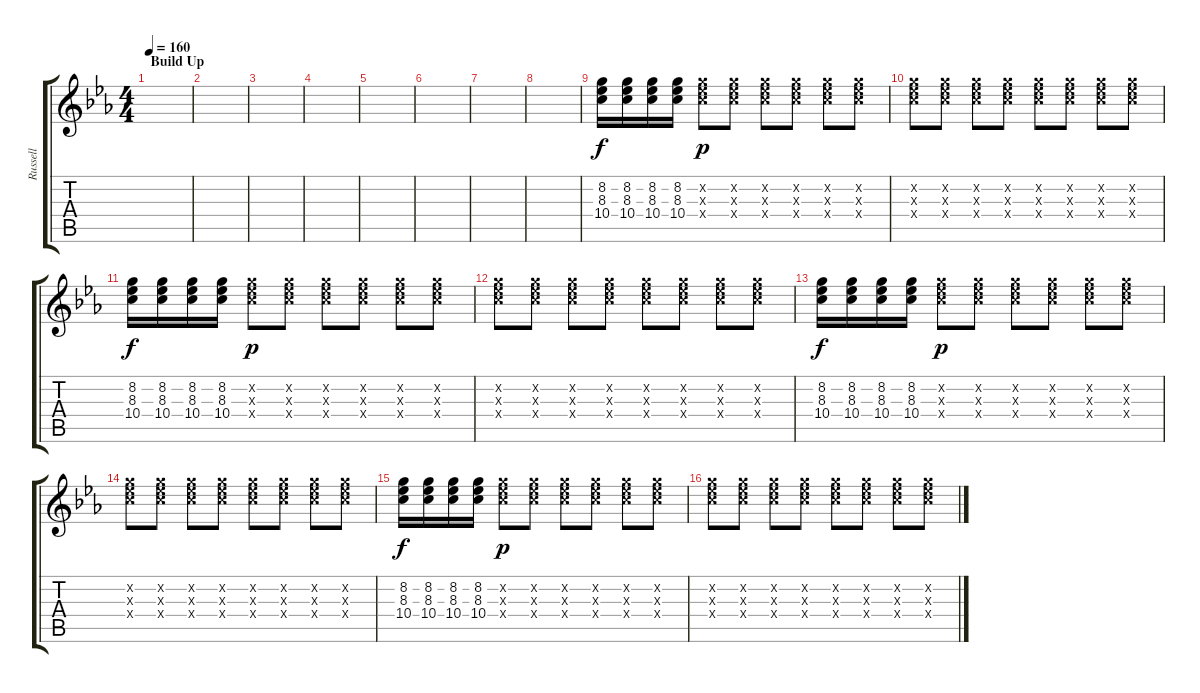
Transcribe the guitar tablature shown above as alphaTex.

\track ("Russell" "Russell") {instrument electricguitarclean}
\staff {score tabs}
\tuning (E4 B3 G3 D3 A2 E2) {hide}
\ts (4 4)
\section ("" "Build Up")
\tempo 160
\clef g2
\ks cminor
|
|
|
|
|
|
|
|
(8.2 8.3 10.4).16{volume 10 instrument overdrivenguitar} (8.2 8.3 10.4).16 (8.2 8.3 10.4).16 (8.2 8.3 10.4).16 (8.2{x} 8.3{x} 10.4{x}).8{dy p} (8.2{x} 8.3{x} 10.4{x}).8 (8.2{x} 8.3{x} 10.4{x}).8 (8.2{x} 8.3{x} 10.4{x}).8 (8.2{x} 8.3{x} 10.4{x}).8 (8.2{x} 8.3{x} 10.4{x}).8 |
(8.2{x} 8.3{x} 10.4{x}).8 (8.2{x} 8.3{x} 10.4{x}).8 (8.2{x} 8.3{x} 10.4{x}).8 (8.2{x} 8.3{x} 10.4{x}).8 (8.2{x} 8.3{x} 10.4{x}).8 (8.2{x} 8.3{x} 10.4{x}).8 (8.2{x} 8.3{x} 10.4{x}).8 (8.2{x} 8.3{x} 10.4{x}).8 |
(8.2 8.3 10.4).16{dy f} (8.2 8.3 10.4).16 (8.2 8.3 10.4).16 (8.2 8.3 10.4).16 (8.2{x} 8.3{x} 10.4{x}).8{dy p} (8.2{x} 8.3{x} 10.4{x}).8 (8.2{x} 8.3{x} 10.4{x}).8 (8.2{x} 8.3{x} 10.4{x}).8 (8.2{x} 8.3{x} 10.4{x}).8 (8.2{x} 8.3{x} 10.4{x}).8 |
(8.2{x} 8.3{x} 10.4{x}).8 (8.2{x} 8.3{x} 10.4{x}).8 (8.2{x} 8.3{x} 10.4{x}).8 (8.2{x} 8.3{x} 10.4{x}).8 (8.2{x} 8.3{x} 10.4{x}).8 (8.2{x} 8.3{x} 10.4{x}).8 (8.2{x} 8.3{x} 10.4{x}).8 (8.2{x} 8.3{x} 10.4{x}).8 |
(8.2 8.3 10.4).16{dy f} (8.2 8.3 10.4).16 (8.2 8.3 10.4).16 (8.2 8.3 10.4).16 (8.2{x} 8.3{x} 10.4{x}).8{dy p} (8.2{x} 8.3{x} 10.4{x}).8 (8.2{x} 8.3{x} 10.4{x}).8 (8.2{x} 8.3{x} 10.4{x}).8 (8.2{x} 8.3{x} 10.4{x}).8 (8.2{x} 8.3{x} 10.4{x}).8 |
(8.2{x} 8.3{x} 10.4{x}).8 (8.2{x} 8.3{x} 10.4{x}).8 (8.2{x} 8.3{x} 10.4{x}).8 (8.2{x} 8.3{x} 10.4{x}).8 (8.2{x} 8.3{x} 10.4{x}).8 (8.2{x} 8.3{x} 10.4{x}).8 (8.2{x} 8.3{x} 10.4{x}).8 (8.2{x} 8.3{x} 10.4{x}).8 |
(8.2 8.3 10.4).16{dy f} (8.2 8.3 10.4).16 (8.2 8.3 10.4).16 (8.2 8.3 10.4).16 (8.2{x} 8.3{x} 10.4{x}).8{dy p} (8.2{x} 8.3{x} 10.4{x}).8 (8.2{x} 8.3{x} 10.4{x}).8 (8.2{x} 8.3{x} 10.4{x}).8 (8.2{x} 8.3{x} 10.4{x}).8 (8.2{x} 8.3{x} 10.4{x}).8 |
(8.2{x} 8.3{x} 10.4{x}).8 (8.2{x} 8.3{x} 10.4{x}).8 (8.2{x} 8.3{x} 10.4{x}).8 (8.2{x} 8.3{x} 10.4{x}).8 (8.2{x} 8.3{x} 10.4{x}).8 (8.2{x} 8.3{x} 10.4{x}).8 (8.2{x} 8.3{x} 10.4{x}).8 (8.2{x} 8.3{x} 10.4{x}).8
